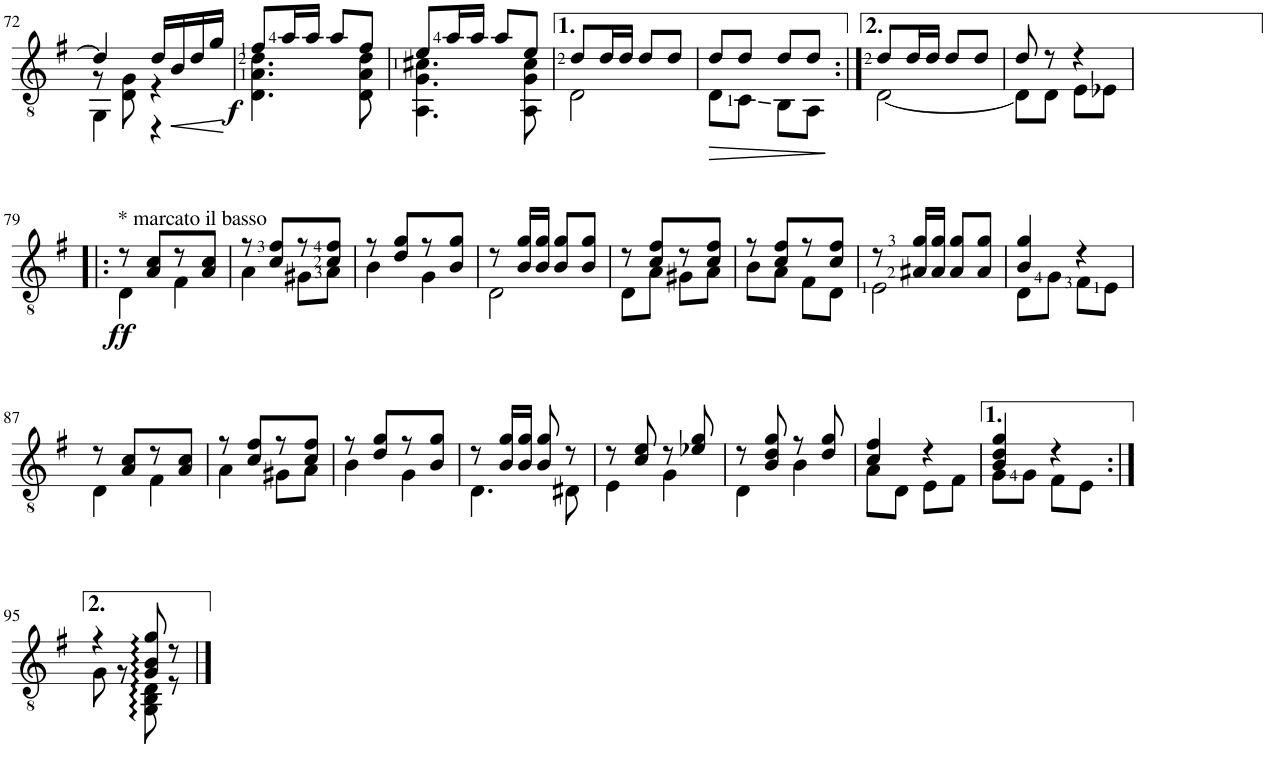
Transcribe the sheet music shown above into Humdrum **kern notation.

**kern	**dynam
*part1	*part1
*staff1	*staff1
*I"Guitar	*
*I'Guit.	*
!!LO:PB:g=z
*clefGv2	*
*k[f#]	*
*M2/4	*
=72	=72
*^	*
*	*^	*
4d/]	8r	4GG\	.
.	8D\ 8G\	.	.
16d/LL	4r	4r	.
!	!	!	!LO:HP:b
16B/	.	.	<
16d/	.	.	.
!	!	!	!LO:DY:b
16g/JJ	.	.	f
*v	*v	*v	*
.	[
=73	=73
*^	*
8f#/L	4.D\ 4.A\ 4.d\	.
16a/L	.	.
16a/JJ	.	.
8a/L	.	.
8f#/J	8D\ 8A\ 8d\	.
=74	=74	=74
8e/L	4.AA\ 4.G\ 4.c#X\	.
16a/L	.	.
16a/JJ	.	.
8a/L	.	.
8e/J	8AA\ 8G\ 8c#\	.
=75	=75	=75
8d/L	2D\	.
16d/L	.	.
16d/JJ	.	.
8d/L	.	.
8d/J	.	.
=76	=76	=76
!	!	!LO:HP:b
8d/L	8D\L	>
8d/J	8C\J	.
8d/L	8BB\L	.
8d/J	8AA\J	.
*v	*v	*
.	]
=77:|!	=77:|!
*^	*
8d/L	[2D\	.
16d/L	.	.
16d/JJ	.	.
8d/L	.	.
8d/J	.	.
=78	=78	=78
8d/	8D\L]	.
8r	8D\J	.
4r	8E\L	.
.	8E-X\J	.
!!LO:LB:g=z	!!
=79!|:	=79!|:	=79!|:
!LO:TX:a:t=* marcato il basso	!	!
!	!	!LO:DY:b
8r	4D\	ff
8A/ 8c/L	.	.
8r	4F#\	.
8A/ 8c/J	.	.
=80	=80	=80
8r	4A\	.
8c/ 8f#/L	.	.
8r	8G#X\L	.
8c/ 8f#/J	8A\J	.
=81	=81	=81
8r	4B\	.
8d/ 8g/L	.	.
8r	4G\	.
8B/ 8g/J	.	.
=82	=82	=82
8r	2D\	.
16B/ 16g/LL	.	.
16B/ 16g/JJ	.	.
8B/ 8g/L	.	.
8B/ 8g/J	.	.
=83	=83	=83
8r	8D\L	.
8c/ 8f#/L	8A\J	.
8r	8G#X\L	.
8c/ 8f#/J	8A\J	.
=84	=84	=84
8r	8B\L	.
8c/ 8f#/L	8A\J	.
8r	8F#\L	.
8c/ 8f#/J	8D\J	.
=85	=85	=85
8r	2E\	.
16A#X/ 16g/LL	.	.
16A#/ 16g/JJ	.	.
8A#/ 8g/L	.	.
8A#/ 8g/J	.	.
=86	=86	=86
4B/ 4g/	8D\L	.
.	8G\J	.
4r	8F#\L	.
.	8E\J	.
!!LO:LB:g=z	!!
=87	=87	=87
8r	4D\	.
8A/ 8c/L	.	.
8r	4F#\	.
8A/ 8c/J	.	.
=88	=88	=88
8r	4A\	.
8c/ 8f#/L	.	.
8r	8G#X\L	.
8c/ 8f#/J	8A\J	.
=89	=89	=89
8r	4B\	.
8d/ 8g/L	.	.
8r	4G\	.
8B/ 8g/J	.	.
=90	=90	=90
8r	4.D\	.
16B/ 16g/LL	.	.
16B/ 16g/JJ	.	.
8B/ 8g/	.	.
8r	8D#X\	.
=91	=91	=91
8r	4E\	.
8c/ 8e/	.	.
8r	4G\	.
8e-X/ 8g/	.	.
=92	=92	=92
8r	4D\	.
8B/ 8d/ 8g/	.	.
8r	4B\	.
8d/ 8g/	.	.
=93	=93	=93
4c/ 4f#/	8A\L	.
.	8D\J	.
4r	8E\L	.
.	8F#\J	.
=94	=94	=94
4B/ 4d/ 4g/	8G\L	.
.	8G\J	.
4r	8F#\L	.
.	8E\J	.
!!LO:LB:g=z	!!
=95:|!	=95:|!	=95:|!
4r	8G\	.
.	8r	.
8G/ 8B/ 8g/	8GG\ 8BB\ 8D\	.
8r	8r	.
*v	*v	*
==	==
*-	*-
